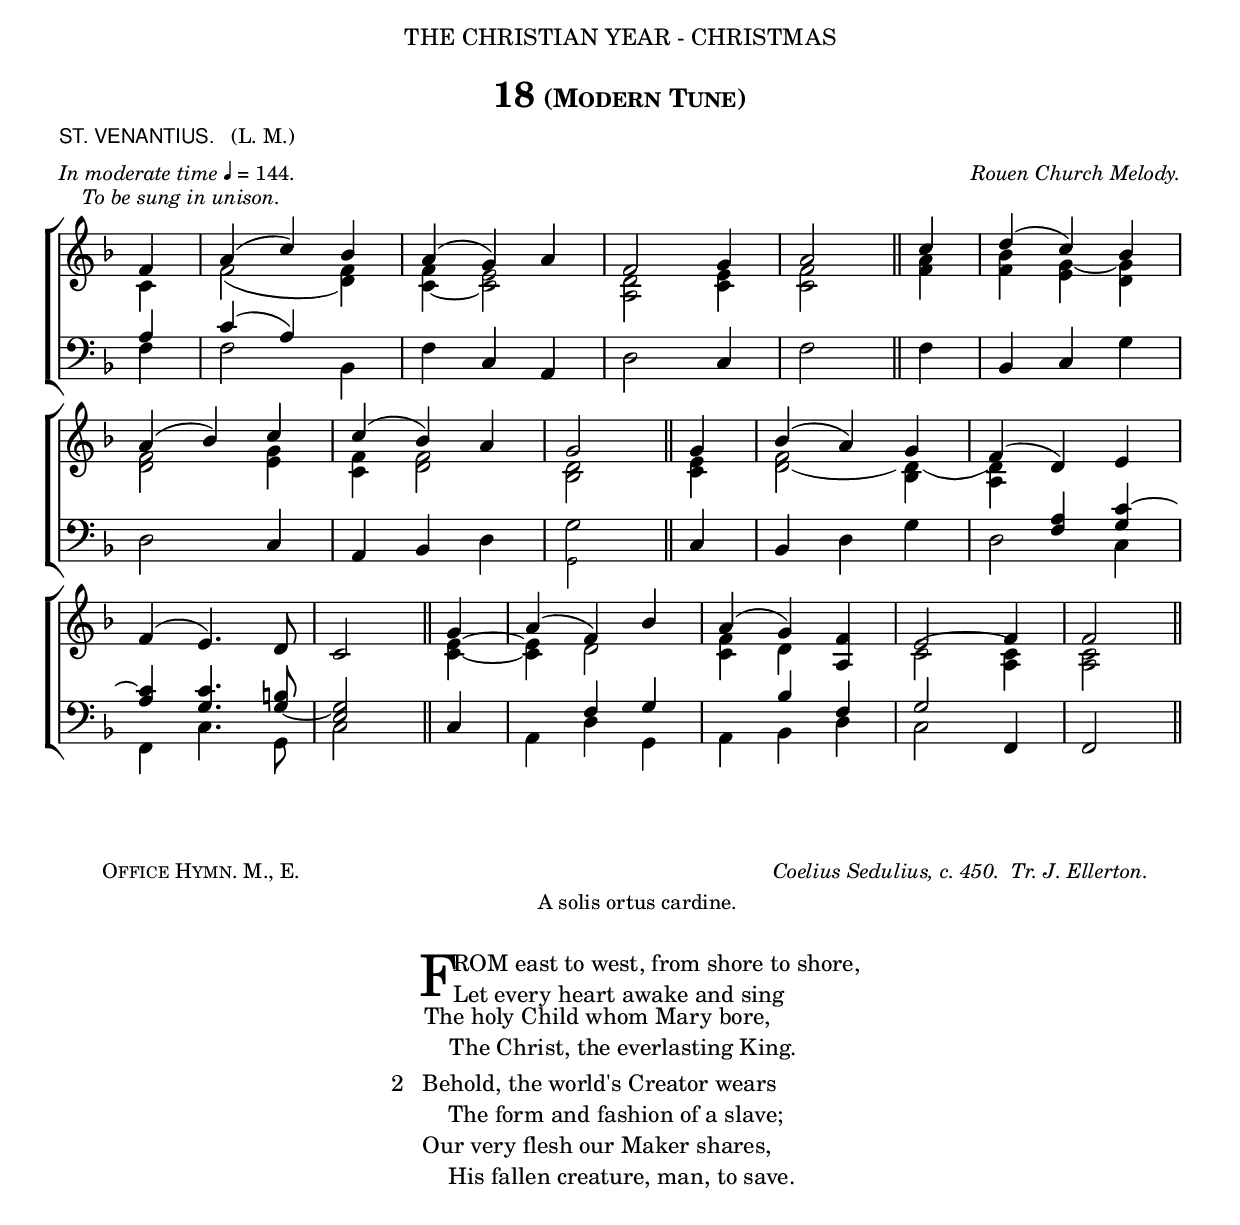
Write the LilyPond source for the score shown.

%%%057.png
%%%18 St. Venantius (L. M.) "From east to west, from shore to shore"
%%%Version 6 057png-H18-v6.ly


\version "2.10"

\header {
  dedication = \markup { \center-align { "THE CHRISTIAN YEAR - CHRISTMAS"
		\hspace #0.1 }}	
  title = \markup { \line { \center-align {"18"} \large \smallCaps {"(Modern Tune)"}}}
  poet = \markup { \column { \line { \sans \small {"ST. VENANTIUS."} \hspace #1 \roman \small {"(L. M.)"}} }}
  meter = \markup { \small { \italic {"In moderate time"} \fontsize #-5 \general-align #Y #DOWN \note #"4" #1 = 144. } }
  arranger = \markup { \italic \small {"Rouen Church Melody."}  }
  piece = \markup { \italic \small {"    To be sung in unison."}  }
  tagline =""
}  %% close header


global = {
  \time 3/4 
  \key f \major 
  \set Staff.midiInstrument = "church organ"
}  %% close global

nbbar = { \bar "|" \noBreak } %%macro to generate a nobreak bar

soprano = \relative c' {  
  \partial 4 f4 \nbbar a( c) bes \nbbar a( g) a \nbbar f2 g4 \nbbar a2 \bar "||" \noBreak c4 \nbbar d( c) bes \bar "|" \break
  a( bes) c \nbbar c( bes) a \nbbar g2 \bar "||" \noBreak g4 \nbbar bes( a) g \nbbar f( d) e \bar "|" \break
  f( e4.) d8 \nbbar c2 \bar "||" \noBreak g'4 \nbbar a( f) bes \nbbar a( g) <f a,>4 \nbbar e2 f4 \nbbar f2 \bar "||"
}

alto = \relative c' {
  \partial 4 c4 \nbbar f2( <f d >4) \nbbar <f c >4 ~ <e c >2 \nbbar <d a >2 <e c >4 \nbbar <f c >2 \bar "||" \noBreak <a f >4 \nbbar <bes f >4  <g e >4 ~ <g d >4 \bar "|" \break
  <f d >2 <g e >4 \nbbar <f c >4 <f d >2 \nbbar <d bes >2 \bar "||" \noBreak <e c >4 \nbbar 
      \once\override Tie  #'control-points = #'(( 1.6 . -2.8 )( 4 . -4 ) ( 9 . -4 )(11.6 . -2.8 ))
      <f d >2 ~ 
      \once\override Tie  #'control-points = #'(( 1.8 . -2.8 ) ( 3.6 . -4 ) ( 6 . -4 ) (8 . -2.8 ))
      <d bes >4 ~ \nbbar <d a >4 s2 \bar "|" \break
  s2. \nbbar s2 \bar "||" \noBreak \override TieColumn #'tie-configuration = #'((-3.0 . 1) (-6.5 . -1)) <e c >4 ~ \nbbar <e c >4 d2 \nbbar <f c >4 d s4 \nbbar \tieUp c2 ~ <c a >4 \nbbar <c a >2 \bar "||"
}

tenor = \relative c { \clef bass
  \partial 4 a'4 \nbbar c( a) s \nbbar s c, a \nbbar s2 c4 \nbbar s2 \bar "||" \noBreak s4 \nbbar bes c s \bar "|" \break
  s2 c4 \nbbar a bes s \nbbar s2 \bar "||" \noBreak c4 \nbbar bes s2 \nbbar s4 <f' a >4  <g c~ >4 \bar "|" \break
  <c a >4 <c g >4. \tieDown <b g~ >8 \nbbar <g e >2 \bar "||" \noBreak c,4 \nbbar s4 f g \nbbar s4 \override Accidental #'transparent = ##t bes f \nbbar g2 f,4 \nbbar f2 \bar "||"
}

bass = \relative c { \clef bass
  \partial 4 f4 \nbbar f2 bes,4 \nbbar f' s2 \nbbar d s4 \nbbar f2 \bar "||" \noBreak f4 \nbbar s2 g4 \bar "|" \break
  d2 s4 \nbbar s2 d4 \nbbar 
      <<  { \voiceTwo g2 } 
    \new Voice = "pedals" {\once \override NoteColumn #'force-hshift = #0.1 \voiceFour \set fontSize = #-3 g,2  }  >>
  \bar "||" \noBreak s4 \nbbar s d' g \nbbar d2 c4 \bar "|" \break
  f, c'4. g8 \nbbar c2 \bar "||" \noBreak s4 \nbbar a d g, \nbbar a bes d \nbbar c2 s4 \nbbar s2 \bar "||"
}

#(ly:set-option 'point-and-click #f)

\paper {
  #(set-paper-size "a4")
  top-margin = 3\mm
  bottom-margin = 5\mm
  print-page-number = ##f
  between-system-space = #0.1
  ragged-last-bottom = ##t
  ragged-bottom = ##t
}

\book{

\score{
\new ChoirStaff	
 <<

	\context Staff = upper << 
	\context Voice = sopranos { \voiceOne \global \soprano }
	\context Voice = altos    { \voiceTwo \global \alto }
	                      >>
        
	\context Staff = lower <<
	\context Voice = tenors { \voiceOne \global \tenor }
	\context Voice = basses { \voiceTwo \global \bass }
			        >> 
			      

 >>
\layout {
		indent=0
		\context { \Score timing = ##f }
		\context { \Score \remove "Bar_number_engraver" }
		\context { \Staff \remove "Time_signature_engraver" }
		\context { \Score \remove "Mark_engraver"  }
                \context { \Staff \consists "Mark_engraver"  }
	}
	
\midi { 
   \context {
       \Score 
       tempoWholesPerMinute = #(ly:make-moment 144 4)
            }
       }
	
} %%score bracket

\markup { %%add space as necc. to center the column
       \fill-line { 

          \column {
	%%next line is for attributions	  
	  \hspace #1
	  \line { \hspace #1.0 \small { \smallCaps {"Office Hymn. M., E."} \hspace #45 \italic {"Coelius Sedulius, c. 450.  Tr. J. Ellerton."}} }
	  \line { \hspace #43 \small {"A solis ortus cardine."} }   
	  \line { \hspace #0.2 }    
          \column { 
		  \line { \hspace #31.5 \column { \lower #2.4 \fontsize #8 "F" }   %%Drop Cap goes here
			 \hspace #-1.0    %% adjust this if other letters are too far from Drop Cap
			\column  { \raise #0.0 "ROM east to west, from shore to shore," "Let every heart awake and sing"} }          
	          \line { \hspace #32.0  %%adjust hspace until this line left edge is flush with Drop Cap
			\lower  #1.56  %%adjust this until the line spacing looks right
			\column {   
				"The holy Child whom Mary bore," 
				"    The Christ, the everlasting King."
			  		}}
	           } %% finish stanza 1

	   \hspace #0.1 % adds vertical spacing between verses
           \line { \hspace #28.8 "2  "
             \column {	     
			       "Behold, the world's Creator wears" 
			       "    The form and fashion of a slave;" 
			       "Our very flesh our Maker shares," 
			       "    His fallen creature, man, to save." 
	   }}	   
  } %% fill-line bracket
 }  %% column-bracket
} %% markup bracket
	   
%%fake score block to occupy space and force a pagebreak.  Can't think of a better way of doing this.
\score{
{ s4 }
\header { breakbefore = ##f piece = " " opus = " " }
\layout{
\context { \Staff
\remove Time_signature_engraver
\remove Key_engraver
\remove Clef_engraver
\remove Staff_symbol_engraver
}}}
	
%%second page	

\markup { \hspace #0.6   %%add space as necc. to center the column  
	 \fill-line { 
           \column {
            \line { "3  "
             \column { 
				"For this how wondrously he wrought!"
				"    A maiden, in her lowly place,"
				"Became in ways beyond all thought,"
				"    The chosen vessel of his grace."  
	   }}
	  \hspace #0.1 % adds vertical spacing between verses   
          \line { "4  "
             \column {	     
				"She bowed her to the Angel's word" 
				"    Declaring what the Father willed," 
				"And suddenly the promised Lord" 
				"    That pure and hallowed temple filled."
	   }} 
	  \hspace #0.1 % adds vertical spacing between verses   
          \line { "5  "
             \column {	     
				"He shrank not from the oxen's stall," 
				"    He lay within the manger-bed," 
				"And he, whose bounty feedeth all," 
				"    At Mary's breast himself was fed." 
	   }} 
	  \hspace #0.1 % adds vertical spacing between verses   
          \line { "6  "
             \column {	     
				"And while the Angels in the sky"
				"    Sang praise above the silent field,"
				"To shepherds poor the Lord most high,"
				"    The one great Shepherd, was revealed."
	   }} 
	  \hspace #0.1 % adds vertical spacing between verses   
          \line { "7. "
             \column {	     
		     "All glory for this blessèd morn" 
		     "    To God the Father ever be;" 
		     "All praise to thee, O Virgin-born," 
		     "    All praise, O Holy Ghost, to thee.  Amen." 
	   }} 

	  }
    }	  
}

%% Amen score block
\score{
		
	
 \new ChoirStaff
 <<
 \context Staff = upper \with { fontSize = #-3  \override StaffSymbol #'staff-space = #(magstep -2) }  
                      << 
 \context Voice = "sopranos" { \relative c' {        
	%%%%                           \overrideProperty #"Score.NonMusicalPaperColumn"
        %%%%                                  #'line-break-system-details #'((Y-offset . 135)
        %%%%                                                (alignment-offsets . (0 -5.4 -11.6)))
                                                  \global \time 5/1 \voiceOne  f1( g1 f1 e1) f1 \bar "||" }}
	\context Voice = "altos" { \relative c' {   \global \time 5/1 \voiceTwo <d a >1 <d bes >1 <c a >1 <c g >1 <c a >1 \bar "||" }}
	 		>>
			 
	\context Lyrics \lyricsto "altos" {  \override LyricText #'font-size = #-1 A1 -1 -1 -1 men.1 }
	
	\context Staff = lower \with { fontSize = #-3  \override StaffSymbol #'staff-space = #(magstep -2) } 
	                 <<
	\context Voice = "basses" { \relative c {  \global \clef bass \time 5/1 \voiceFour d1 g,1 a1 c1 f,1 \bar "||" }}
			 >> 
 >>			 
\header { breakbefore = ##f piece = " " opus = " " }

\layout { 
	ragged-right = ##t
         indent = 15\cm
	\context { \Staff \remove Time_signature_engraver }

 }

\midi { \context { \Score tempoWholesPerMinute = #(ly:make-moment 144 4) }}  %%Amen midi 

} 	
	

} %% book bracket
